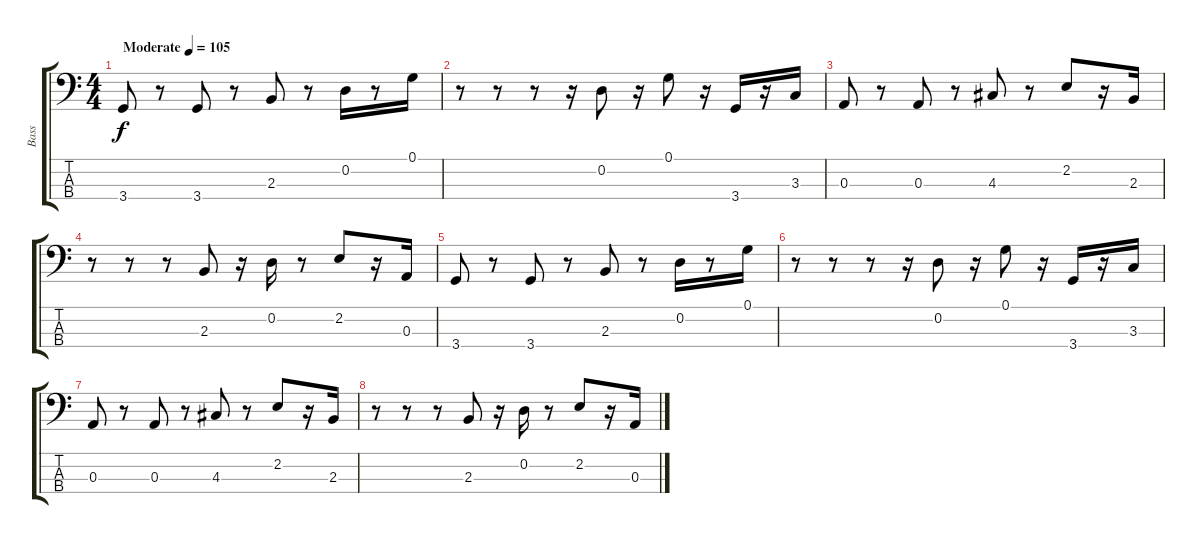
\track ("Bass" "Bass") {instrument slapbass1}
\staff {score tabs}
\tuning (G2 D2 A1 E1) {hide}
\ts (4 4)
\tempo (105 "Moderate")
\clef f4
\ks c
3.4.8{dy f instrument slapbass1} r.8 3.4.8 r.8 2.3.8 r.8 0.2.16 r.8 0.1.16 |
r.8 r.8 r.8 r.16 0.2.8 r.16 0.1.8 r.16 3.4.16 r.16 3.3.16 |
0.3.8 r.8 0.3.8 r.8 4.3.8 r.8 2.2.8 r.16 2.3.16 |
r.8 r.8 r.8 2.3.8 r.16 0.2.16 r.8 2.2.8 r.16 0.3.16 |
3.4.8 r.8 3.4.8 r.8 2.3.8 r.8 0.2.16 r.8 0.1.16 |
r.8 r.8 r.8 r.16 0.2.8 r.16 0.1.8 r.16 3.4.16 r.16 3.3.16 |
0.3.8 r.8 0.3.8 r.8 4.3.8 r.8 2.2.8 r.16 2.3.16 |
r.8 r.8 r.8 2.3.8 r.16 0.2.16 r.8 2.2.8 r.16 0.3.16
